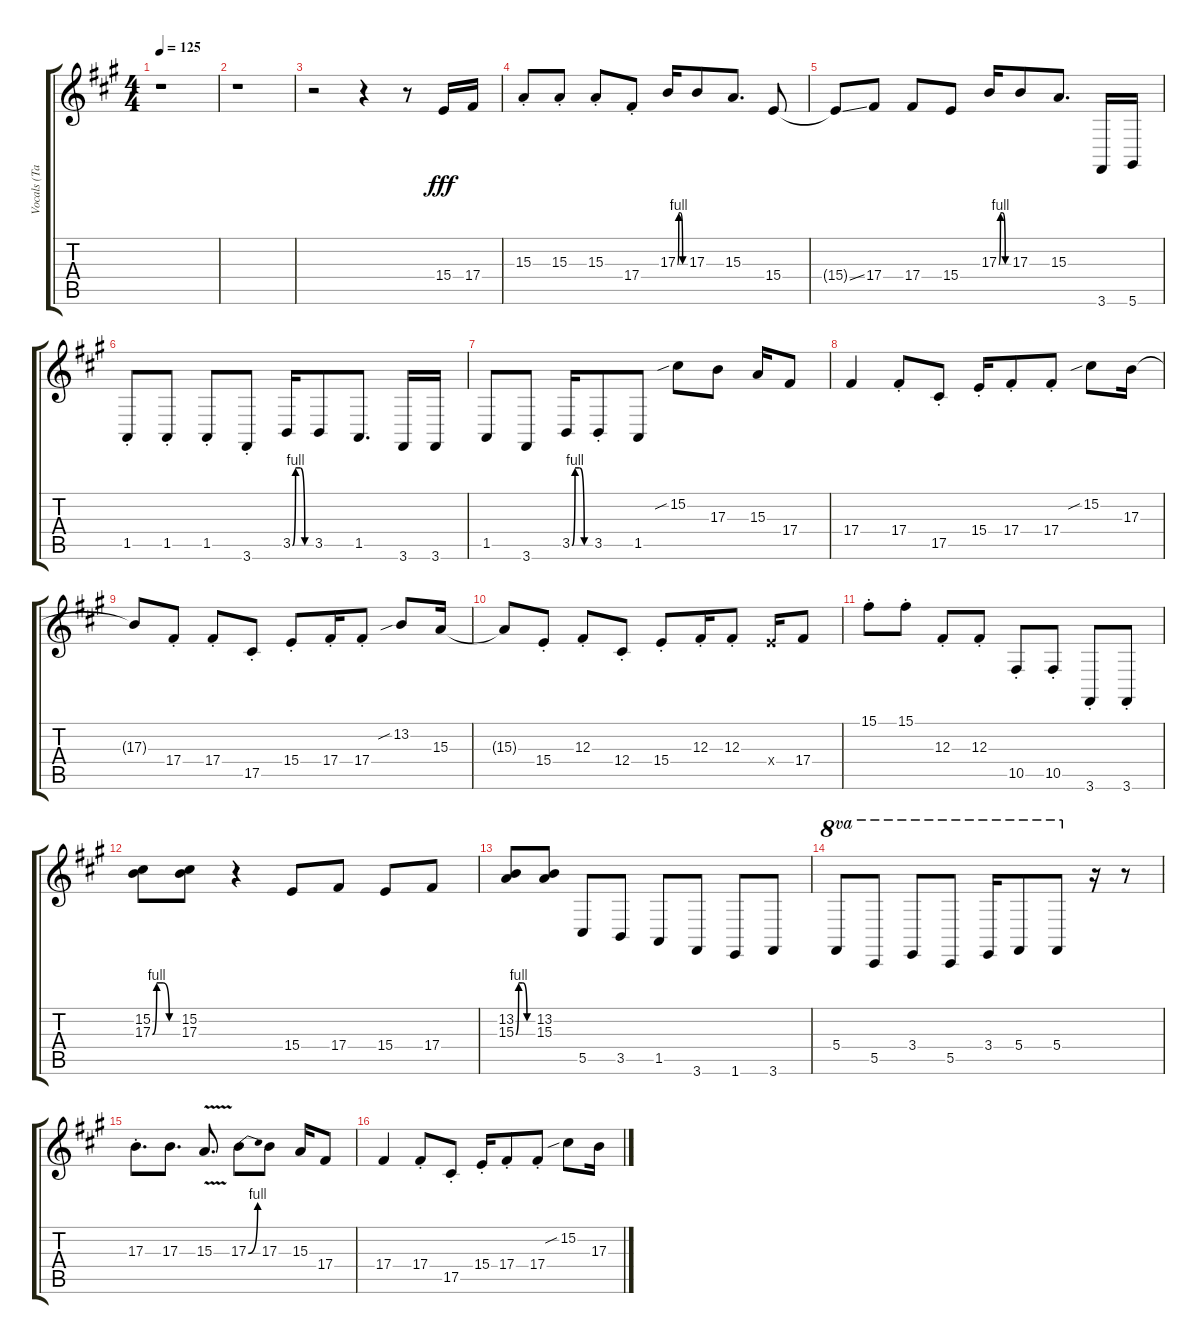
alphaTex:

\track ("Vocals (Talk Box)" "Vocals (Ta") {mute instrument lead2sawtooth}
\staff {score tabs}
\tuning (Eb4 Bb3 Gb3 Db3 Ab2 Eb2) {hide}
\ts (4 4)
\tempo 125
\clef g2
\ks a
r.1{dy fff} |
r.1 |
r.2 r.4 r.8 15.4.16 17.4.16 |
15.3{st}.8 15.3{st}.8 15.3{st}.8 17.4{st}.8 17.3{be (custom 0 0 10 4 25 4 40 0 60 0)}.16 17.3.8 15.3.8{d} 15.4.8 |
15.4{ss t}.8 17.4.8 17.4.8 15.4.8 17.3{be (custom 0 0 10 4 25 4 40 0 60 0)}.16 17.3.8 15.3.8{d} 3.6.16 5.6.16 |
1.5{st}.8 1.5{st}.8 1.5{st}.8 3.6{st}.8 3.5{be (custom 0 0 10 4 25 4 40 0 60 0)}.16 3.5.8 1.5.8{d} 3.6.16 3.6.16 |
1.5.8 3.6.8 3.5{be (custom 0 0 10 4 25 4 40 0 60 0)}.16 3.5{st}.8 1.5.8 15.2{sib}.8 17.3.8 15.3.16 17.4.8 |
17.4.4 17.4{st}.8 17.5{st}.8 15.4{st}.16 17.4{st}.8 17.4{st}.8 15.2{sib}.8 17.3.16 |
17.3{t}.8 17.4{st}.8 17.4{st}.8 17.5{st}.8 15.4{st}.8 17.4{st}.16 17.4{st}.8 13.2{sib}.8 15.3.16 |
15.3{t}.8 15.4{st}.8 12.3{st}.8 12.4{st}.8 15.4{st}.8 12.3{st}.16 12.3{st}.8 15.4{x}.16 17.4.8 |
15.1{st}.8 15.1{st}.8 12.3{st}.8 12.3{st}.8 10.5{st}.8 10.5{st}.8 3.6{st}.8 3.6{st}.8 |
(15.2 17.3{be (custom 0 0 10 4 25 4 40 0 60 0)}).8 (15.2 17.3).8 r.4 15.4.8 17.4.8 15.4.8 17.4.8 |
(13.2 15.3{be (custom 0 0 10 4 25 4 40 0 60 0)}).8 (13.2 15.3).8 5.5.8 3.5.8 1.5.8 3.6.8 1.6.8 3.6.8 |
5.4.8{ot 8va} 5.5.8{ot 8va} 3.4.8{ot 8va} 5.5.8{ot 8va} 3.4.16{ot 8va} 5.4.8{ot 8va} 5.4.8{ot 8va} r.16 r.8 |
17.3{st}.8{d} 17.3.8{d} 15.3{v}.8{d} 17.3{be (bend 0 0 60 4)}.8 17.3.8 15.3.16 17.4.8 |
17.4.4 17.4{st}.8 17.5{st}.8 15.4{st}.16 17.4{st}.8 17.4{st}.8 15.2{sib}.8 17.3.16
